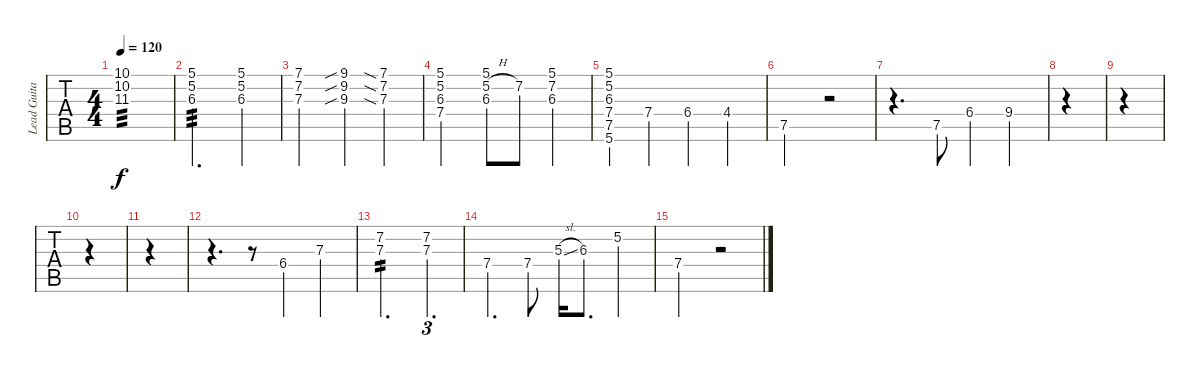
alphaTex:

\track ("Lead Guitar" "Lead Guita") {instrument electricguitarjazz}
\staff {tabs}
\tuning (E4 B3 G3 D3 A2 E2) {hide}
\ts (4 4)
\tempo 120
\clef g2
\ks a
(10.1 10.2 11.3).1{tp 3 dy f} |
(5.1 5.2 6.3).2{d tp 3} (5.1 5.2 6.3).4 |
(7.1 7.2 7.3).2 (9.1{sib} 9.2{sib} 9.3{sib}).4 (7.1{sia} 7.2{sia} 7.3{sia}).4 |
(5.1 5.2 6.3 7.4).2 (5.1 5.2{h} 6.3).8 7.2.8 (5.1 7.2 6.3).4 |
(5.1 5.2 6.3 7.4 7.5 5.6).4 7.4.4 6.4.4 4.4.4 |
7.5.2 r.2 |
r.4{d} 7.5.8 6.4.4 9.4.4 |
|
|
|
|
r.4{d} r.8 6.4.4 7.3.4 |
(7.2 7.3).2{d tp 2} (7.2 7.3).4{d tu (3 2)} |
7.4.4{d} 7.4.8 5.3{sl}.16 6.3.8{d} 5.2.4 |
7.4.2 r.2
